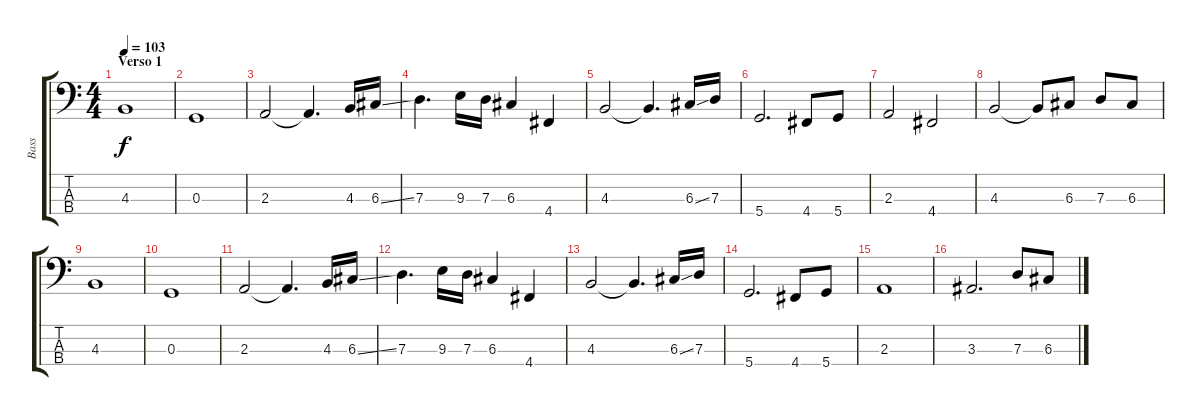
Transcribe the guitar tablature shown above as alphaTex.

\track ("Bass" "Bass") {instrument electricbassfinger}
\staff {score tabs}
\tuning (D2 C2 G1 D1) {hide}
\ts (4 4)
\section ("" "Verso 1")
\tempo 103
\clef f4
\ks c
4.3.1{dy f} |
0.3.1 |
2.3.2 2.3{t}.4{d} 4.3.16 6.3{ss}.16 |
7.3.4{d} 9.3.16 7.3.16 6.3.4 4.4.4 |
4.3.2 4.3{t}.4{d} 6.3{ss}.16 7.3.16 |
5.4.2{d} 4.4.8 5.4.8 |
2.3.2 4.4.2 |
4.3.2 4.3{t}.8 6.3.8 7.3.8 6.3.8 |
4.3.1 |
0.3.1 |
2.3.2 2.3{t}.4{d} 4.3.16 6.3{ss}.16 |
7.3.4{d} 9.3.16 7.3.16 6.3.4 4.4.4 |
4.3.2 4.3{t}.4{d} 6.3{ss}.16 7.3.16 |
5.4.2{d} 4.4.8 5.4.8 |
2.3.1 |
3.3.2{d} 7.3.8 6.3.8
